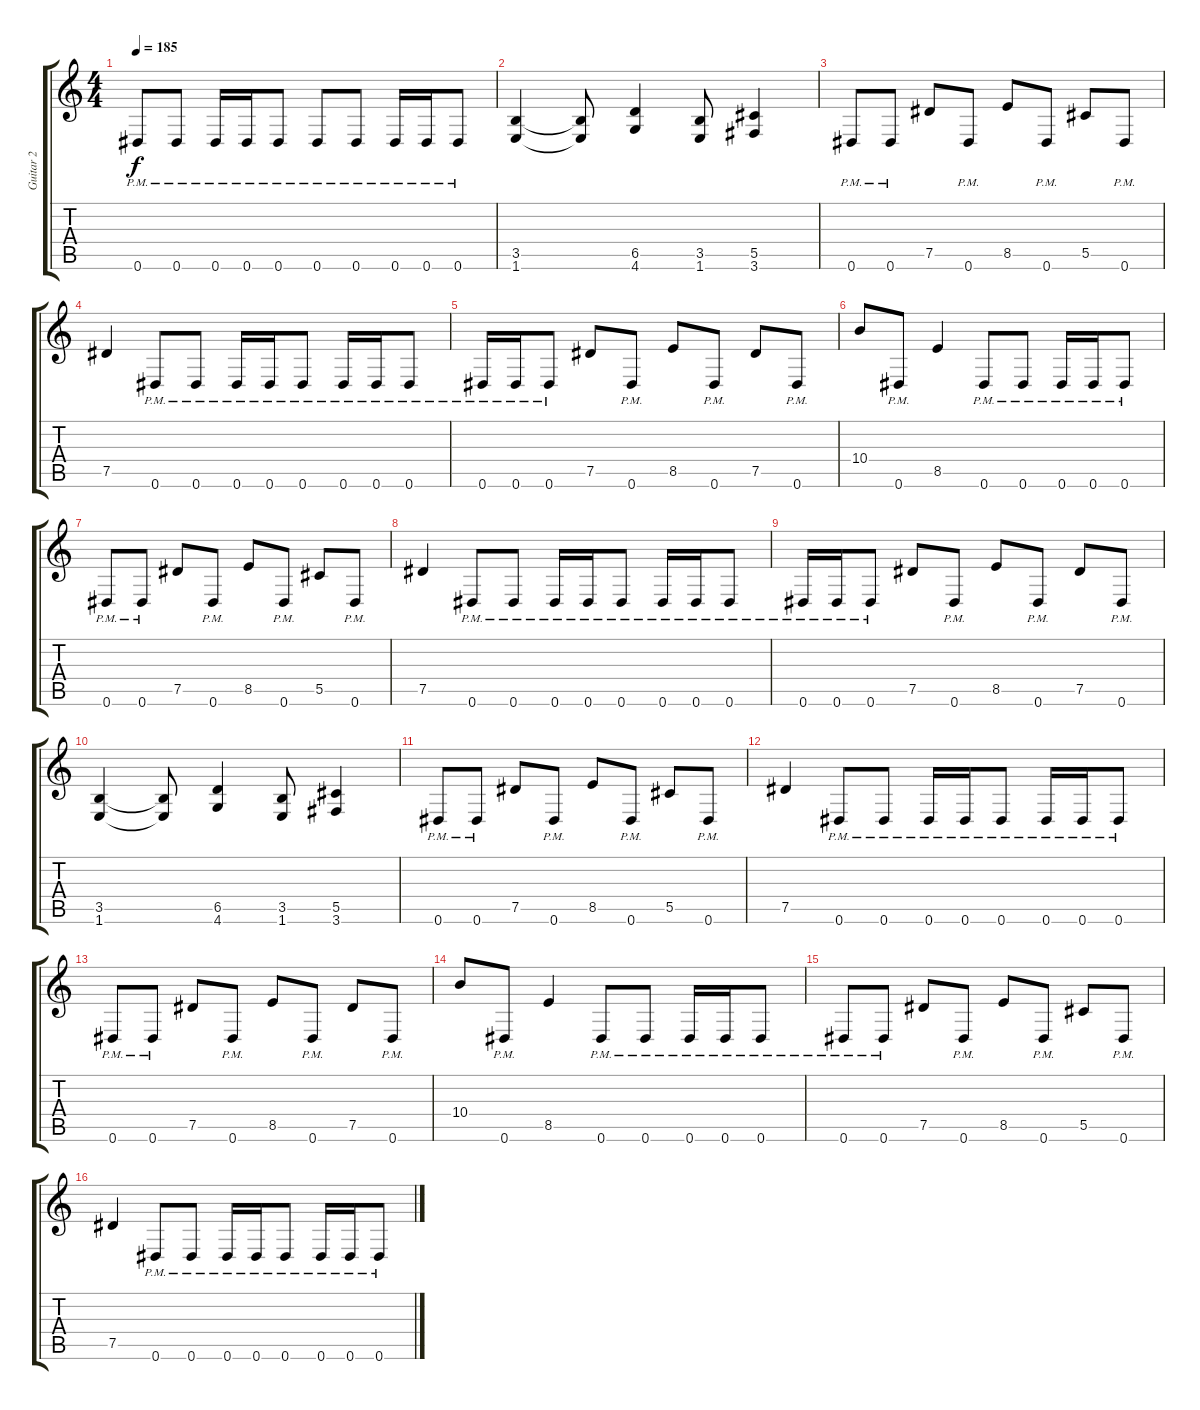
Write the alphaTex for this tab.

\track ("Guitar 2" "Guitar 2") {instrument distortionguitar}
\staff {score tabs}
\tuning (Eb4 Bb3 Gb3 Db3 Ab2 Eb2) {hide}
\ts (4 4)
\tempo 185
\clef g2
\ks c
0.6{pm}.8{dy f} 0.6{pm}.8 0.6{pm}.16 0.6{pm}.16 0.6{pm}.8 0.6{pm}.8 0.6{pm}.8 0.6{pm}.16 0.6{pm}.16 0.6{pm}.8 |
(3.5 1.6).4 (3.5{t} 1.6{t}).8 (6.5 4.6).4 (3.5 1.6).8 (5.5 3.6).4 |
0.6{pm}.8 0.6{pm}.8 7.5.8 0.6{pm}.8 8.5.8 0.6{pm}.8 5.5.8 0.6{pm}.8 |
7.5.4 0.6{pm}.8 0.6{pm}.8 0.6{pm}.16 0.6{pm}.16 0.6{pm}.8 0.6{pm}.16 0.6{pm}.16 0.6{pm}.8 |
0.6{pm}.16 0.6{pm}.16 0.6{pm}.8 7.5.8 0.6{pm}.8 8.5.8 0.6{pm}.8 7.5.8 0.6{pm}.8 |
10.4.8 0.6{pm}.8 8.5.4 0.6{pm}.8 0.6{pm}.8 0.6{pm}.16 0.6{pm}.16 0.6{pm}.8 |
0.6{pm}.8 0.6{pm}.8 7.5.8 0.6{pm}.8 8.5.8 0.6{pm}.8 5.5.8 0.6{pm}.8 |
7.5.4 0.6{pm}.8 0.6{pm}.8 0.6{pm}.16 0.6{pm}.16 0.6{pm}.8 0.6{pm}.16 0.6{pm}.16 0.6{pm}.8 |
0.6{pm}.16 0.6{pm}.16 0.6{pm}.8 7.5.8 0.6{pm}.8 8.5.8 0.6{pm}.8 7.5.8 0.6{pm}.8 |
(3.5 1.6).4 (3.5{t} 1.6{t}).8 (6.5 4.6).4 (3.5 1.6).8 (5.5 3.6).4 |
0.6{pm}.8 0.6{pm}.8 7.5.8 0.6{pm}.8 8.5.8 0.6{pm}.8 5.5.8 0.6{pm}.8 |
7.5.4 0.6{pm}.8 0.6{pm}.8 0.6{pm}.16 0.6{pm}.16 0.6{pm}.8 0.6{pm}.16 0.6{pm}.16 0.6{pm}.8 |
0.6{pm}.8 0.6{pm}.8 7.5.8 0.6{pm}.8 8.5.8 0.6{pm}.8 7.5.8 0.6{pm}.8 |
10.4.8 0.6{pm}.8 8.5.4 0.6{pm}.8 0.6{pm}.8 0.6{pm}.16 0.6{pm}.16 0.6{pm}.8 |
0.6{pm}.8 0.6{pm}.8 7.5.8 0.6{pm}.8 8.5.8 0.6{pm}.8 5.5.8 0.6{pm}.8 |
7.5.4 0.6{pm}.8 0.6{pm}.8 0.6{pm}.16 0.6{pm}.16 0.6{pm}.8 0.6{pm}.16 0.6{pm}.16 0.6{pm}.8
